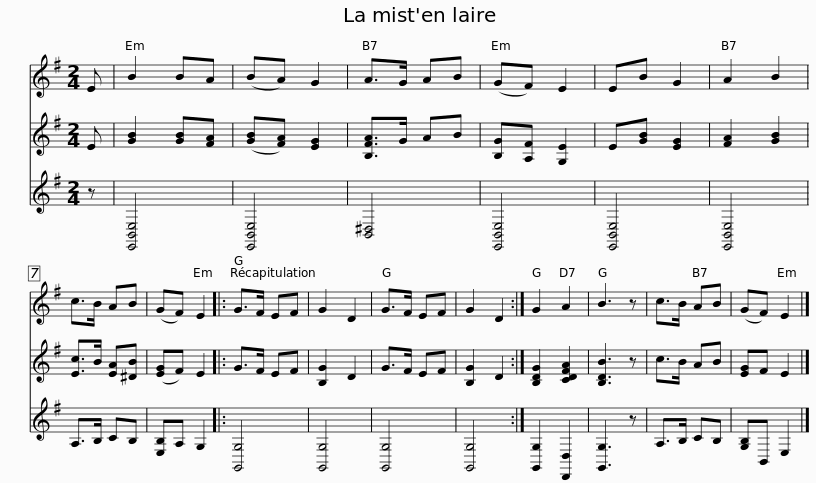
X:1
%%score 1 2 3
L:1/8
M:2/4
I:linebreak $
K:Emin
V:1 treble
V:2 treble
V:3 treble
V:1
 E | B2 BA | (BA) G2 | A>G AB | (GF) E2 | %5
 EB G2 | A2 B2 | c>B AB | (GF) E2 |: G>F EF | %10
 G2 D2 |$ G>F EF | G2 D2 :| G2 A2 | B3 z | %15
 c>B AB | (GF) E2 |] %17
V:2
 E | [GB]2 [GB][FA] | ([GB][FA]) [EG]2 | [B,FA]>G AB | [B,G][A,F] [G,E]2 | %5
 E[GB] [EG]2 | [FA]2 [GB]2 | [Ec]>B [EA][^DB] | ([EG]F) E2 |: G>F EF | %10
 [B,G]2 D2 |$ G>F EF | [B,G]2 D2 :| [B,DG]2 [CDFA]2 | [B,DB]3 z | %15
 c>B AB | [EG]F E2 |] %17
V:3
 z | [E,,B,,E,]4 | [E,,B,,E,]4 | [B,,^D,]4 | [E,,B,,E,]4 | %5
 [E,,B,,E,]4 | [E,,B,,E,]4 | A,>B, CB, | [E,B,]A, G,2 |: [G,,G,]4 | %10
 [G,,G,]4 |$ [G,,G,]4 | [G,,G,]4 :| [G,,G,]2 [D,,D,]2 | [G,,G,]3 z | %15
 A,>B, CB, | [G,B,]B,, E,2 |] %17
